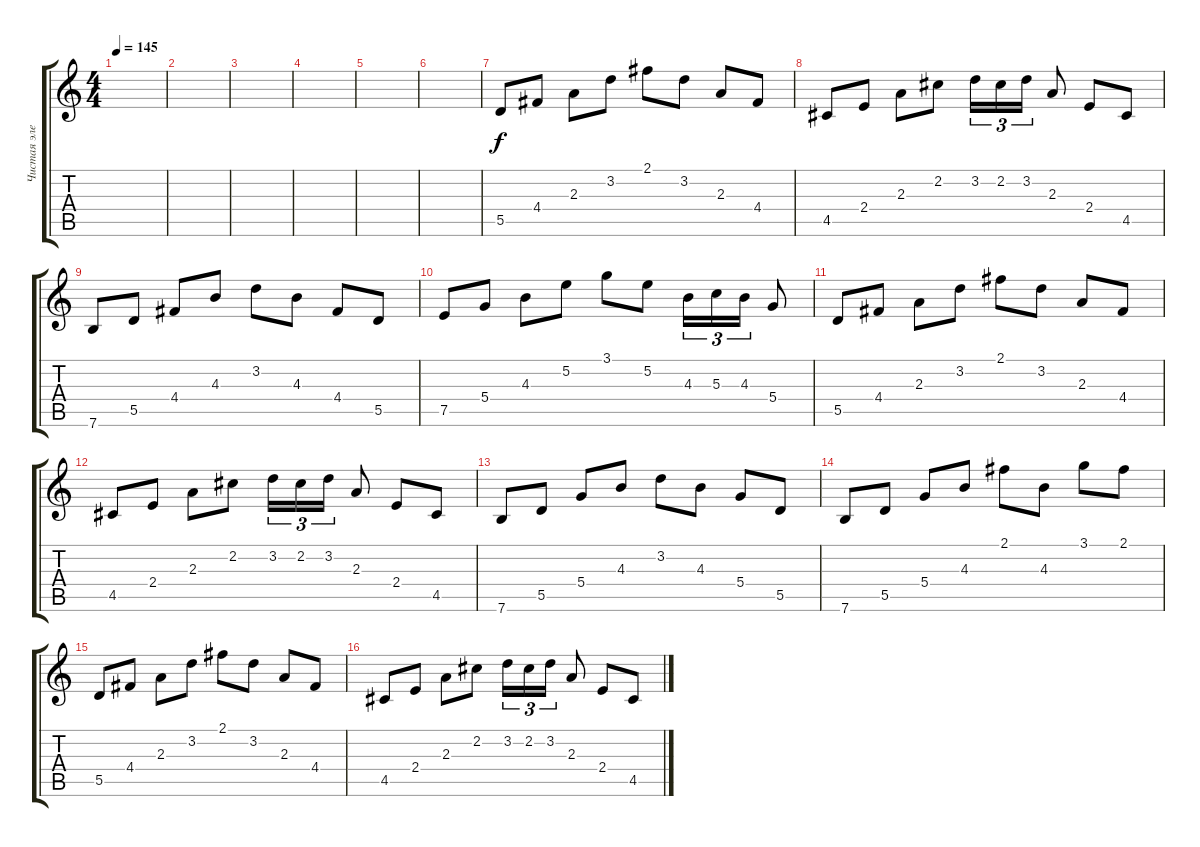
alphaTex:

\track ("Чистая электрогитара" "Чистая эле") {instrument electricguitarclean}
\staff {score tabs}
\tuning (E4 B3 G3 D3 A2 E2) {hide}
\ts (4 4)
\tempo 145
\clef g2
\ks c
|
|
|
|
|
|
5.5.8 4.4.8 2.3.8 3.2.8 2.1.8 3.2.8 2.3.8 4.4.8 |
4.5.8 2.4.8 2.3.8 2.2.8 3.2.16{tu (3 2)} 2.2.16{tu (3 2)} 3.2.16{tu (3 2)} 2.3.8 2.4.8 4.5.8 |
7.6.8 5.5.8 4.4.8 4.3.8 3.2.8 4.3.8 4.4.8 5.5.8 |
7.5.8 5.4.8 4.3.8 5.2.8 3.1.8 5.2.8 4.3.16{tu (3 2)} 5.3.16{tu (3 2)} 4.3.16{tu (3 2)} 5.4.8 |
5.5.8 4.4.8 2.3.8 3.2.8 2.1.8 3.2.8 2.3.8 4.4.8 |
4.5.8 2.4.8 2.3.8 2.2.8 3.2.16{tu (3 2)} 2.2.16{tu (3 2)} 3.2.16{tu (3 2)} 2.3.8 2.4.8 4.5.8 |
7.6.8 5.5.8 5.4.8 4.3.8 3.2.8 4.3.8 5.4.8 5.5.8 |
7.6.8 5.5.8 5.4.8 4.3.8 2.1.8 4.3.8 3.1.8 2.1.8 |
5.5.8 4.4.8 2.3.8 3.2.8 2.1.8 3.2.8 2.3.8 4.4.8 |
4.5.8 2.4.8 2.3.8 2.2.8 3.2.16{tu (3 2)} 2.2.16{tu (3 2)} 3.2.16{tu (3 2)} 2.3.8 2.4.8 4.5.8
